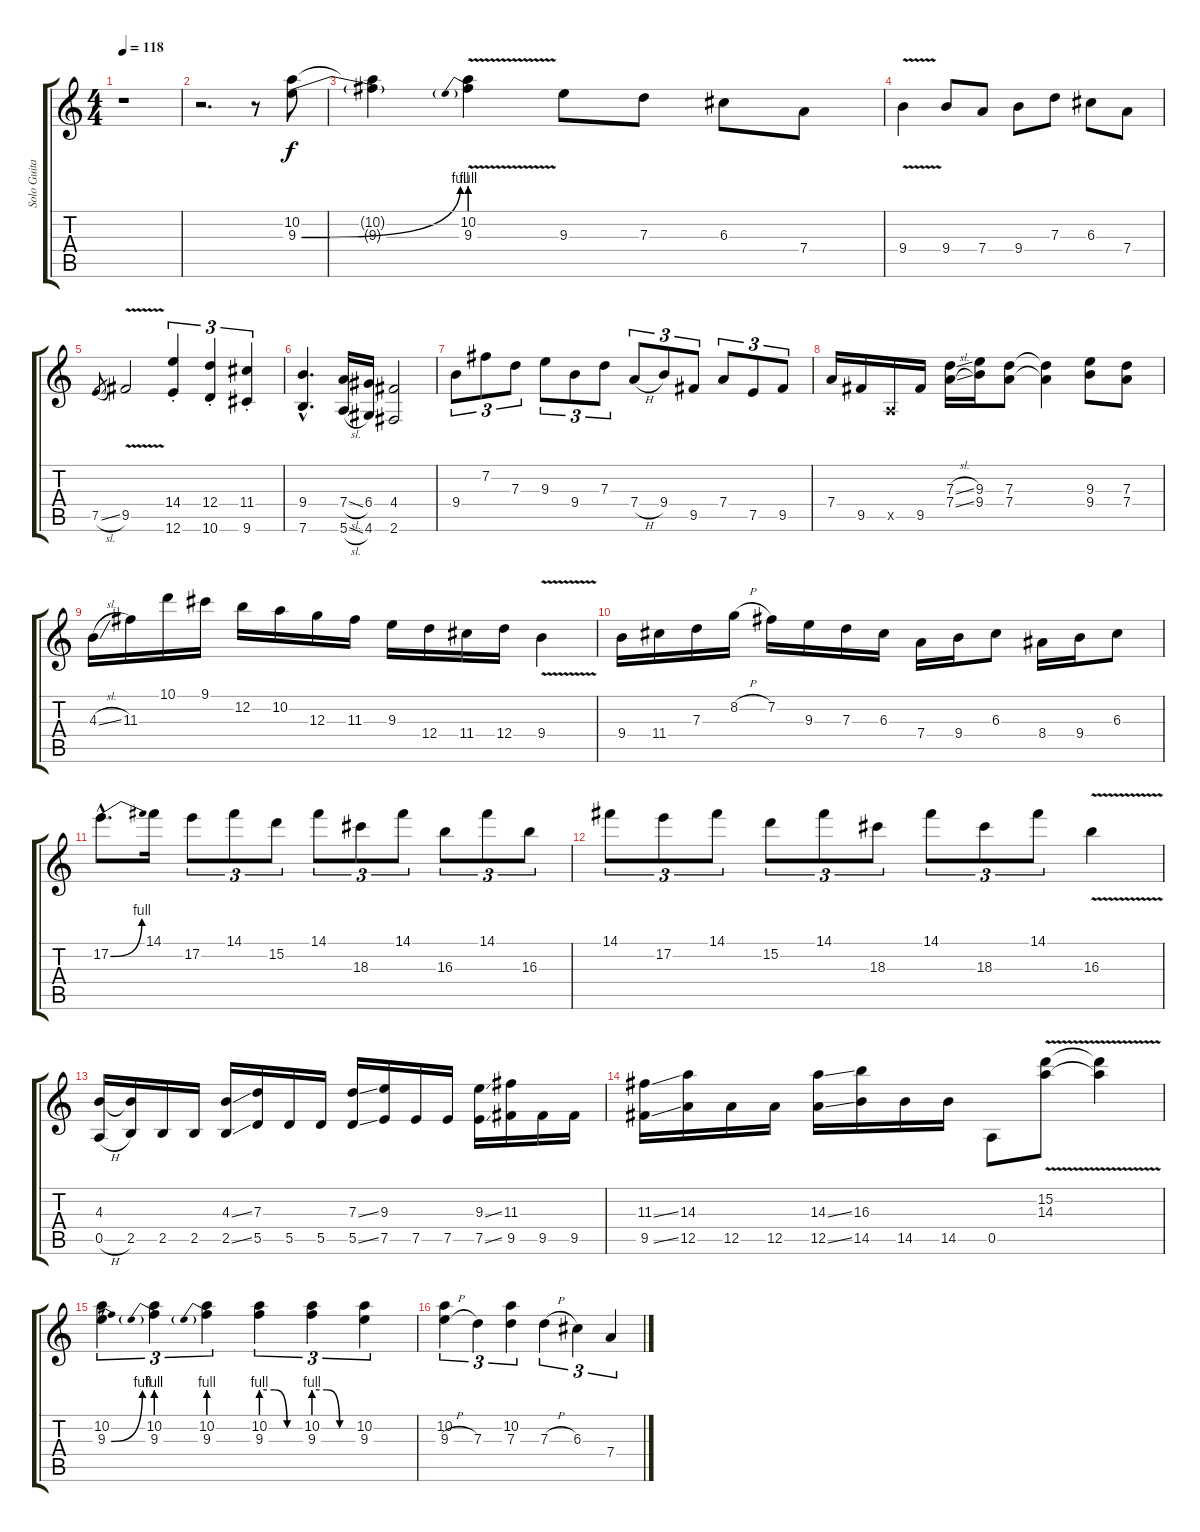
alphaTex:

\track ("Solo Guitar" "Solo Guita") {instrument overdrivenguitar}
\staff {score tabs}
\tuning (E4 B3 G3 D3 A2 E2) {hide}
\ts (4 4)
\tempo 118
\clef g2
\ks c
r.1{dy f} |
r.2{d} r.8 (10.2 9.3{be (bend 0 0 60 4)}).8 |
(10.2{t} 9.3{t}).4 (10.2 9.3{be (prebend 0 4 60 4) v}).4 9.3.8 7.3.8 6.3.8 7.4.8 |
9.4{v}.4 9.4.8 7.4.8 9.4.8 7.3.8 6.3.8 7.4.8 |
7.5{sl}.8{gr} 9.5{v}.2 (14.4{st} 12.6{st}).4{tu (3 2)} (12.4{st} 10.6{st}).4{tu (3 2)} (11.4{st} 9.6{st}).4{tu (3 2)} |
(9.4{hac} 7.6{hac}).4{d} (7.4{sl} 5.6{sl}).16 (6.4 4.6).16 (4.4 2.6).2 |
9.4.8{tu (3 2)} 7.2.8{tu (3 2)} 7.3.8{tu (3 2)} 9.3.8{tu (3 2)} 9.4.8{tu (3 2)} 7.3.8{tu (3 2)} 7.4{h}.8{tu (3 2)} 9.4.8{tu (3 2)} 9.5.8{tu (3 2)} 7.4.8{tu (3 2)} 7.5.8{tu (3 2)} 9.5.8{tu (3 2)} |
7.4.16 9.5.16 0.5{x}.16 9.5.16 (7.3{sl} 7.4{sl}).16 (9.3 9.4).16 (7.3 7.4).8 (7.3{t} 7.4{t}).4 (9.3 9.4).8 (7.3 7.4).8 |
4.3{sl}.16 11.3.16 10.1.16 9.1.16 12.2.16 10.2.16 12.3.16 11.3.16 9.3.16 12.4.16 11.4.16 12.4.16 9.4{v}.4 |
9.4.16 11.4.16 7.3.16 8.2{h}.16 7.2.16 9.3.16 7.3.16 6.3.16 7.4.16 9.4.16 6.3.8 8.4.16 9.4.16 6.3.8 |
17.2{be (bend 0 0 60 4) hac}.8{d} 14.1.16 17.2.8{tu (3 2)} 14.1.8{tu (3 2)} 15.2.8{tu (3 2)} 14.1.8{tu (3 2)} 18.3.8{tu (3 2)} 14.1.8{tu (3 2)} 16.3.8{tu (3 2)} 14.1.8{tu (3 2)} 16.3.8{tu (3 2)} |
14.1.8{tu (3 2)} 17.2.8{tu (3 2)} 14.1.8{tu (3 2)} 15.2.8{tu (3 2)} 14.1.8{tu (3 2)} 18.3.8{tu (3 2)} 14.1.8{tu (3 2)} 18.3.8{tu (3 2)} 14.1.8{tu (3 2)} 16.3{v}.4 |
(4.3 0.5{h}).16 (4.3{t} 2.5).16 2.5.16 2.5.16 (4.3{ss} 2.5{ss}).16 (7.3 5.5).16 5.5.16 5.5.16 (7.3{ss} 5.5{ss}).16 (9.3 7.5).16 7.5.16 7.5.16 (9.3{ss} 7.5{ss}).16 (11.3 9.5).16 9.5.16 9.5.16 |
(11.3{ss} 9.5{ss}).16 (14.3 12.5).16 12.5.16 12.5.16 (14.3{ss} 12.5{ss}).16 (16.3 14.5).16 14.5.16 14.5.16 0.5.8 (15.2{v} 14.3).8 (15.2{t} 14.3{t}).4 |
(10.2 9.3{be (bend 0 0 60 4)}).4{tu (3 2)} (10.2 9.3{be (prebend 0 4 60 4)}).4{tu (3 2)} (10.2 9.3{be (prebend 0 4 60 4)}).4{tu (3 2)} (10.2 9.3{be (custom 0 4 20 4 40 0 60 0)}).4{tu (3 2)} (10.2 9.3{be (custom 0 4 20 4 40 0 60 0)}).4{tu (3 2)} (10.2 9.3).4{tu (3 2)} |
(10.2 9.3{h}).4{tu (3 2)} 7.3.4{tu (3 2)} (10.2 7.3).4{tu (3 2)} 7.3{h}.4{tu (3 2)} 6.3.4{tu (3 2)} 7.4.4{tu (3 2)}
